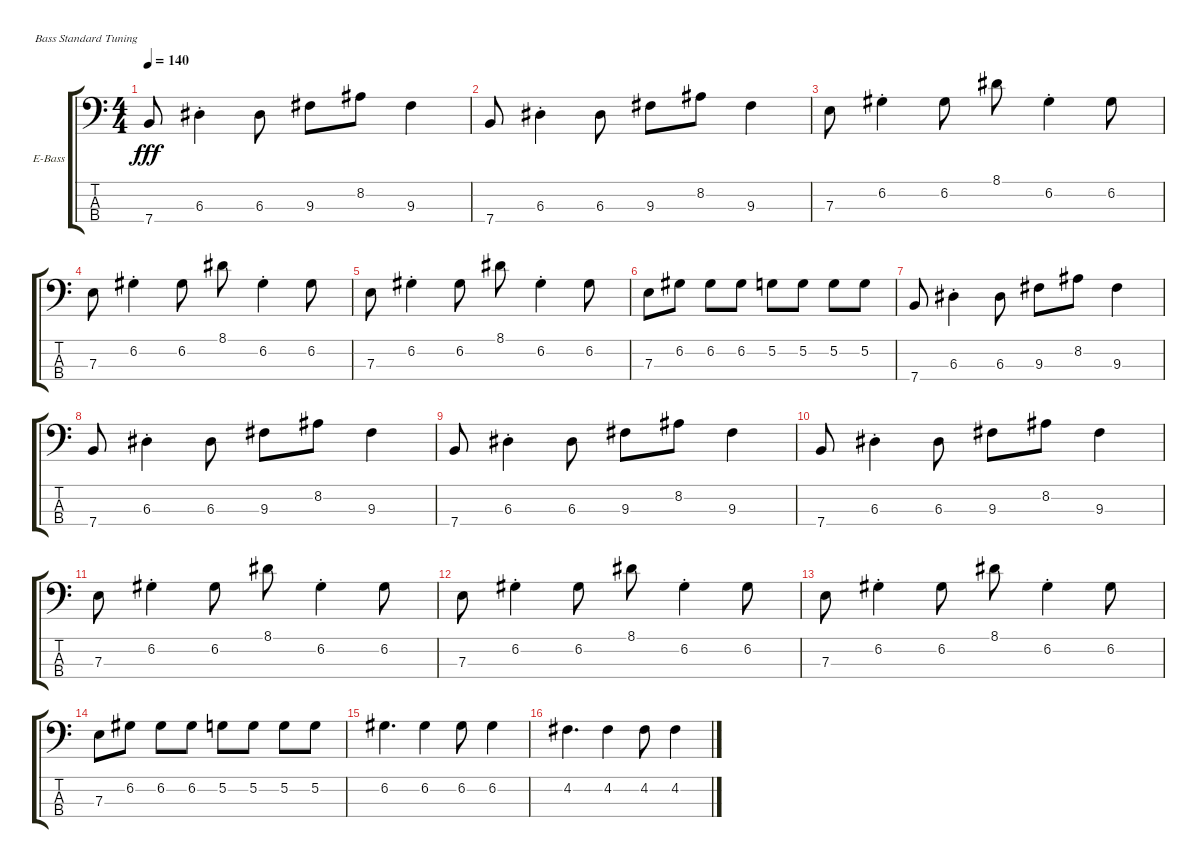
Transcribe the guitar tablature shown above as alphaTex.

\defaultSystemsLayout 4
\bracketExtendMode groupsimilarinstruments
\firstSystemTrackNameOrientation horizontal
\otherSystemsTrackNameOrientation horizontal
\track ("O`Malley" "E-Bass") {instrument electricbassfinger}
\staff {score tabs}
\tuning (G2 D2 A1 E1)
\ts (4 4)
\tempo 140
\clef f4
\ks c
7.4.8{dy fff} 6.3{st}.4 6.3.8 9.3.8 8.2.8 9.3.4 |
7.4.8 6.3{st}.4 6.3.8 9.3.8 8.2.8 9.3.4 |
7.3.8 6.2{st}.4 6.2.8 8.1.8 6.2{st}.4 6.2.8 |
7.3.8 6.2{st}.4 6.2.8 8.1.8 6.2{st}.4 6.2.8 |
7.3.8 6.2{st}.4 6.2.8 8.1.8 6.2{st}.4 6.2.8 |
7.3.8 6.2.8 6.2.8 6.2.8 5.2.8 5.2.8 5.2.8 5.2.8 |
7.4.8 6.3{st}.4 6.3.8 9.3.8 8.2.8 9.3.4 |
7.4.8 6.3{st}.4 6.3.8 9.3.8 8.2.8 9.3.4 |
7.4.8 6.3{st}.4 6.3.8 9.3.8 8.2.8 9.3.4 |
7.4.8 6.3{st}.4 6.3.8 9.3.8 8.2.8 9.3.4 |
7.3.8 6.2{st}.4 6.2.8 8.1.8 6.2{st}.4 6.2.8 |
7.3.8 6.2{st}.4 6.2.8 8.1.8 6.2{st}.4 6.2.8 |
7.3.8 6.2{st}.4 6.2.8 8.1.8 6.2{st}.4 6.2.8 |
7.3.8 6.2.8 6.2.8 6.2.8 5.2.8 5.2.8 5.2.8 5.2.8 |
6.2.4{d} 6.2.4 6.2.8 6.2.4 |
4.2.4{d} 4.2.4 4.2.8 4.2.4
